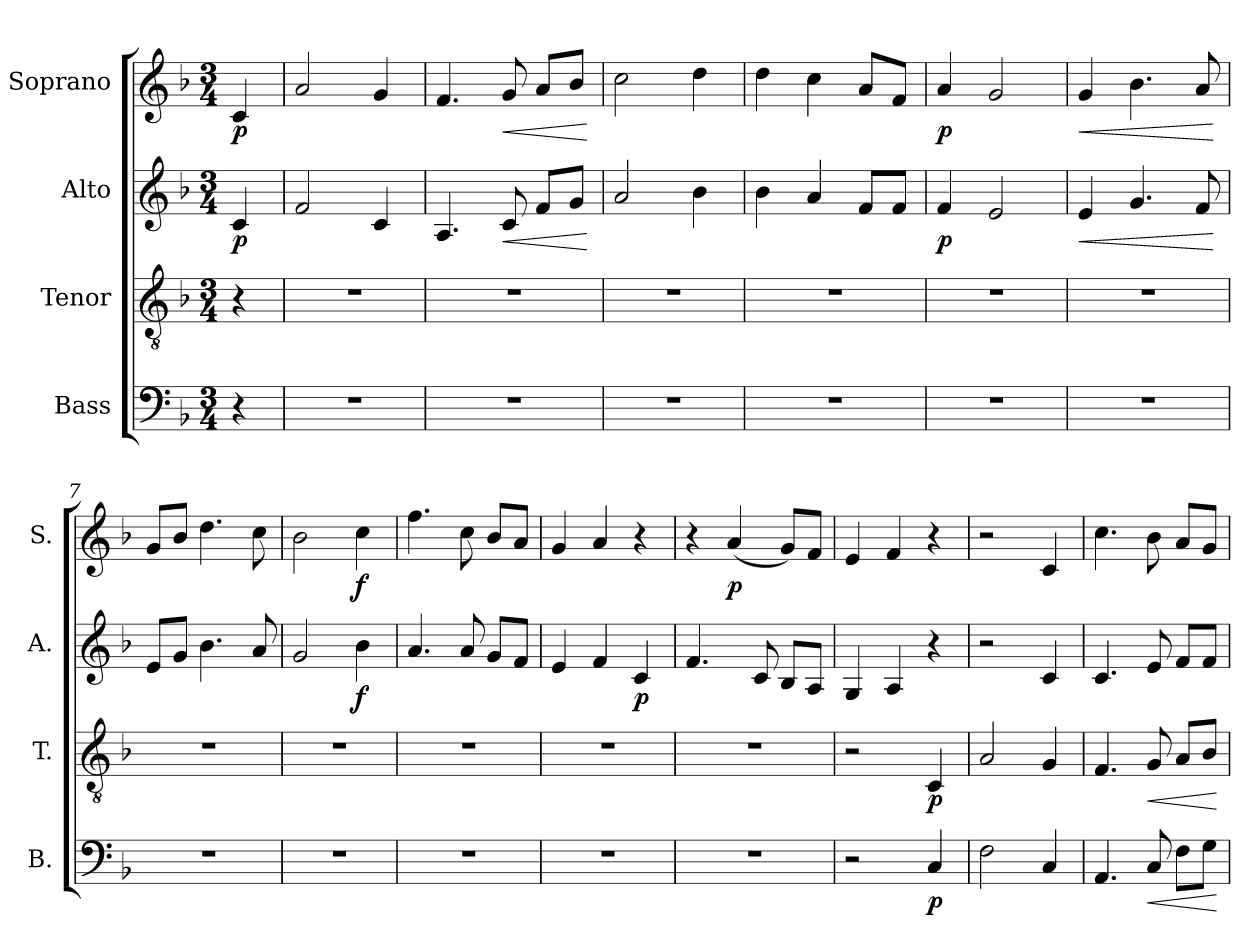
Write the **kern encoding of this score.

**kern	**dynam	**kern	**dynam	**kern	**dynam	**kern	**dynam
*part4	*part4	*part3	*part3	*part2	*part2	*part1	*part1
*staff4	*staff4	*staff3	*staff3	*staff2	*staff2	*staff1	*staff1
*I"Bass	*	*I"Tenor	*	*I"Alto	*	*I"Soprano	*
*I'B.	*	*I'T.	*	*I'A.	*	*I'S.	*
*clefF4	*	*clefGv2	*	*clefG2	*	*clefG2	*
*k[b-]	*	*k[b-]	*	*k[b-]	*	*k[b-]	*
*M3/4	*	*M3/4	*	*M3/4	*	*M3/4	*
*MM62	*	*MM62	*	*MM62	*	*MM62	*
=	=	=	=	=	=	=	=
!	!	!	!	!	!LO:DY:b	!	!LO:DY:b
4r	.	4r	.	4c/	p	4c/	p
=1	=1	=1	=1	=1	=1	=1	=1
2.r	.	2.r	.	2f/	.	2a/	.
.	.	.	.	4c/	.	4g/	.
=2	=2	=2	=2	=2	=2	=2	=2
2.r	.	2.r	.	4.A/	.	4.f/	.
!	!	!	!	!	!LO:HP:b	!	!LO:HP:b
.	.	.	.	8c/	<	8g/	<
.	.	.	.	8f/L	.	8a/L	.
.	.	.	.	8g/J	.	8b-/J	.
.	.	.	.	.	[	.	[
=3	=3	=3	=3	=3	=3	=3	=3
2.r	.	2.r	.	2a/	.	2cc\	.
.	.	.	.	4b-\	.	4dd\	.
=4	=4	=4	=4	=4	=4	=4	=4
2.r	.	2.r	.	4b-\	.	4dd\	.
.	.	.	.	4a/	.	4cc\	.
.	.	.	.	8f/L	.	8a/L	.
.	.	.	.	8f/J	.	8f/J	.
=5	=5	=5	=5	=5	=5	=5	=5
!	!	!	!	!	!LO:DY:b	!	!LO:DY:b
2.r	.	2.r	.	4f/	p	4a/	p
.	.	.	.	2e/	.	2g/	.
=6	=6	=6	=6	=6	=6	=6	=6
!	!	!	!	!	!LO:HP:b	!	!LO:HP:b
2.r	.	2.r	.	4e/	<	4g/	<
.	.	.	.	4.g/	.	4.b-\	.
.	.	.	.	8f/	.	8a/	.
.	.	.	.	.	[	.	[
=7	=7	=7	=7	=7	=7	=7	=7
2.r	.	2.r	.	8e/L	.	8g/L	.
.	.	.	.	8g/J	.	8b-/J	.
.	.	.	.	4.b-\	.	4.dd\	.
.	.	.	.	8a/	.	8cc\	.
=8	=8	=8	=8	=8	=8	=8	=8
2.r	.	2.r	.	2g/	.	2b-\	.
!	!	!	!	!	!LO:DY:b	!	!LO:DY:b
.	.	.	.	4b-\	f	4cc\	f
!!LO:LB:g=z
=9	=9	=9	=9	=9	=9	=9	=9
2.r	.	2.r	.	4.a/	.	4.ff\	.
.	.	.	.	8a/	.	8cc\	.
.	.	.	.	8g/L	.	8b-/L	.
.	.	.	.	8f/J	.	8a/J	.
=10	=10	=10	=10	=10	=10	=10	=10
2.r	.	2.r	.	4e/	.	4g/	.
.	.	.	.	4f/	.	4a/	.
!	!	!	!	!	!LO:DY:b	!	!
.	.	.	.	4c/	p	4r	.
=11	=11	=11	=11	=11	=11	=11	=11
2.r	.	2.r	.	4.f/	.	4r	.
!	!	!	!	!	!	!	!LO:DY:b
.	.	.	.	.	.	(4a/	p
.	.	.	.	8c/	.	.	.
.	.	.	.	8B-/L	.	8g/L)	.
.	.	.	.	8A/J	.	8f/J	.
=12	=12	=12	=12	=12	=12	=12	=12
2r	.	2r	.	4G/	.	4e/	.
.	.	.	.	4A/	.	4f/	.
!	!LO:DY:b	!	!LO:DY:b	!	!	!	!
4C/	p	4C/	p	4r	.	4r	.
=13	=13	=13	=13	=13	=13	=13	=13
2F\	.	2A/	.	2r	.	2r	.
4C/	.	4G/	.	4c/	.	4c/	.
=14	=14	=14	=14	=14	=14	=14	=14
4.AA/	.	4.F/	.	4.c/	.	4.cc\	.
!	!LO:HP:b	!	!LO:HP:b	!	!	!	!
8C/	<	8G/	<	8e/	.	8b-\	.
8F\L	.	8A/L	.	8f/L	.	8a/L	.
8G\J	.	8B-/J	.	8f/J	.	8g/J	.
.	[	.	[	.	.	.	.
=	=	=	=	=	=	=	=
*-	*-	*-	*-	*-	*-	*-	*-
